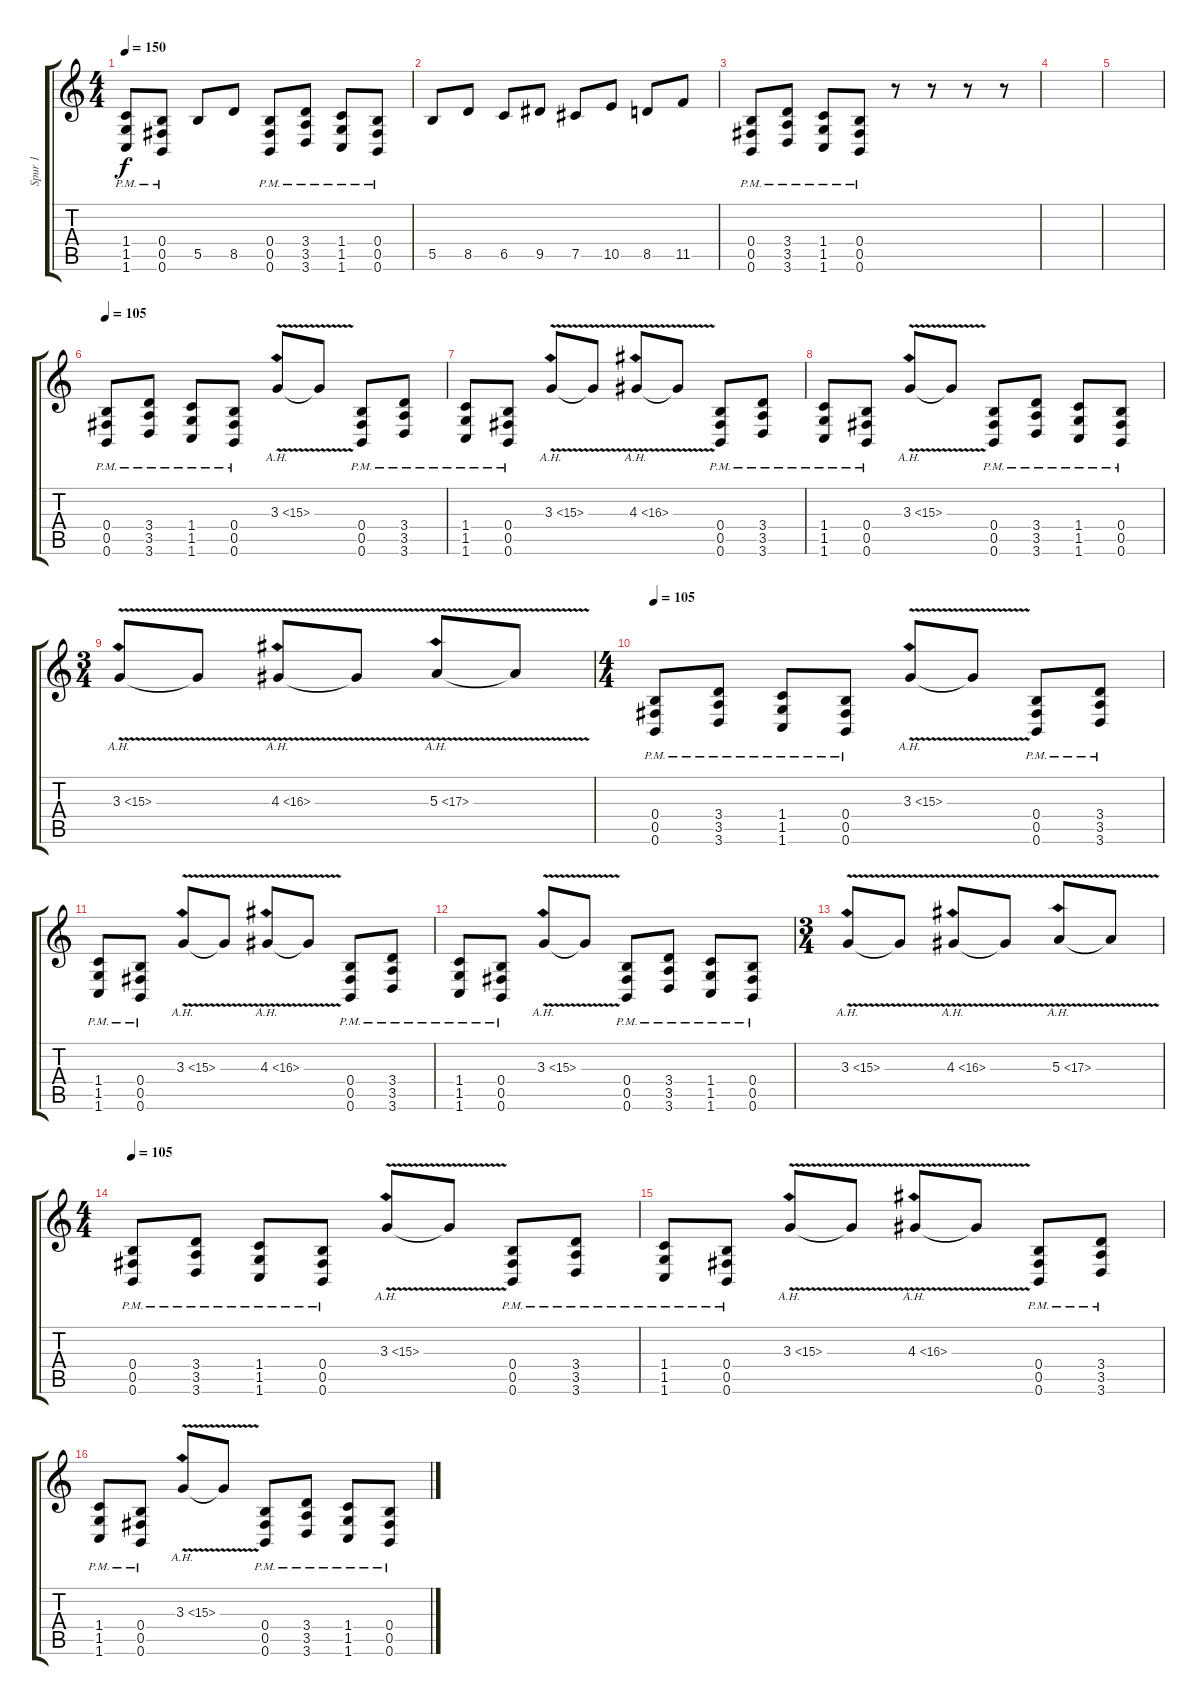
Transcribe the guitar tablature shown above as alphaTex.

\track ("Spur 1" "Spur 1") {instrument distortionguitar}
\staff {score tabs}
\tuning (Db4 Ab3 E3 B2 Gb2 B1) {hide}
\ts (4 4)
\tempo 150
\clef g2
\ks c
(1.4{pm} 1.5{pm} 1.6{pm}).8{dy f} (0.4{pm} 0.5{pm} 0.6{pm}).8 5.5.8 8.5.8 (0.4{pm} 0.5{pm} 0.6{pm}).8 (3.4{pm} 3.5{pm} 3.6{pm}).8 (1.4{pm} 1.5{pm} 1.6{pm}).8 (0.4{pm} 0.5{pm} 0.6{pm}).8 |
5.5.8 8.5.8 6.5.8 9.5.8 7.5.8 10.5.8 8.5.8 11.5.8 |
(0.4{pm} 0.5{pm} 0.6{pm}).8 (3.4{pm} 3.5{pm} 3.6{pm}).8 (1.4{pm} 1.5{pm} 1.6{pm}).8 (0.4{pm} 0.5{pm} 0.6{pm}).8 r.8 r.8 r.8 r.8 |
|
|
\tempo 105
(0.4{pm} 0.5{pm} 0.6{pm}).8{instrument overdrivenguitar} (3.4{pm} 3.5{pm} 3.6{pm}).8 (1.4{pm} 1.5{pm} 1.6{pm}).8 (0.4{pm} 0.5{pm} 0.6{pm}).8 3.3{ah 12 v}.8{instrument guitarharmonics} 3.3{t}.8 (0.4{pm} 0.5{pm} 0.6{pm}).8{instrument overdrivenguitar} (3.4{pm} 3.5{pm} 3.6{pm}).8 |
(1.4{pm} 1.5{pm} 1.6{pm}).8 (0.4{pm} 0.5{pm} 0.6{pm}).8 3.3{ah 12 v}.8{instrument guitarharmonics} 3.3{t}.8 4.3{ah 12 v}.8 4.3{t}.8 (0.4{pm} 0.5{pm} 0.6{pm}).8{instrument overdrivenguitar} (3.4{pm} 3.5{pm} 3.6{pm}).8 |
(1.4{pm} 1.5{pm} 1.6{pm}).8 (0.4{pm} 0.5{pm} 0.6{pm}).8 3.3{ah 12 v}.8{instrument guitarharmonics} 3.3{t}.8 (0.4{pm} 0.5{pm} 0.6{pm}).8{instrument overdrivenguitar} (3.4{pm} 3.5{pm} 3.6{pm}).8 (1.4{pm} 1.5{pm} 1.6{pm}).8 (0.4{pm} 0.5{pm} 0.6{pm}).8 |
\ts (3 4)
3.3{ah 12 v}.8{instrument guitarharmonics} 3.3{t}.8 4.3{ah 12 v}.8 4.3{t}.8 5.3{ah 12 v}.8 5.3{t}.8 |
\ts (4 4)
\tempo 105
(0.4{pm} 0.5{pm} 0.6{pm}).8{instrument overdrivenguitar} (3.4{pm} 3.5{pm} 3.6{pm}).8 (1.4{pm} 1.5{pm} 1.6{pm}).8 (0.4{pm} 0.5{pm} 0.6{pm}).8 3.3{ah 12 v}.8{instrument guitarharmonics} 3.3{t}.8 (0.4{pm} 0.5{pm} 0.6{pm}).8{instrument overdrivenguitar} (3.4{pm} 3.5{pm} 3.6{pm}).8 |
(1.4{pm} 1.5{pm} 1.6{pm}).8 (0.4{pm} 0.5{pm} 0.6{pm}).8 3.3{ah 12 v}.8{instrument guitarharmonics} 3.3{t}.8 4.3{ah 12 v}.8 4.3{t}.8 (0.4{pm} 0.5{pm} 0.6{pm}).8{instrument overdrivenguitar} (3.4{pm} 3.5{pm} 3.6{pm}).8 |
(1.4{pm} 1.5{pm} 1.6{pm}).8 (0.4{pm} 0.5{pm} 0.6{pm}).8 3.3{ah 12 v}.8{instrument guitarharmonics} 3.3{t}.8 (0.4{pm} 0.5{pm} 0.6{pm}).8{instrument overdrivenguitar} (3.4{pm} 3.5{pm} 3.6{pm}).8 (1.4{pm} 1.5{pm} 1.6{pm}).8 (0.4{pm} 0.5{pm} 0.6{pm}).8 |
\ts (3 4)
3.3{ah 12 v}.8{instrument guitarharmonics} 3.3{t}.8 4.3{ah 12 v}.8 4.3{t}.8 5.3{ah 12 v}.8 5.3{t}.8 |
\ts (4 4)
\tempo 105
(0.4{pm} 0.5{pm} 0.6{pm}).8{instrument overdrivenguitar} (3.4{pm} 3.5{pm} 3.6{pm}).8 (1.4{pm} 1.5{pm} 1.6{pm}).8 (0.4{pm} 0.5{pm} 0.6{pm}).8 3.3{ah 12 v}.8{instrument guitarharmonics} 3.3{t}.8 (0.4{pm} 0.5{pm} 0.6{pm}).8{instrument overdrivenguitar} (3.4{pm} 3.5{pm} 3.6{pm}).8 |
(1.4{pm} 1.5{pm} 1.6{pm}).8 (0.4{pm} 0.5{pm} 0.6{pm}).8 3.3{ah 12 v}.8{instrument guitarharmonics} 3.3{t}.8 4.3{ah 12 v}.8 4.3{t}.8 (0.4{pm} 0.5{pm} 0.6{pm}).8{instrument overdrivenguitar} (3.4{pm} 3.5{pm} 3.6{pm}).8 |
(1.4{pm} 1.5{pm} 1.6{pm}).8 (0.4{pm} 0.5{pm} 0.6{pm}).8 3.3{ah 12 v}.8{instrument guitarharmonics} 3.3{t}.8 (0.4{pm} 0.5{pm} 0.6{pm}).8{instrument overdrivenguitar} (3.4{pm} 3.5{pm} 3.6{pm}).8 (1.4{pm} 1.5{pm} 1.6{pm}).8 (0.4{pm} 0.5{pm} 0.6{pm}).8
